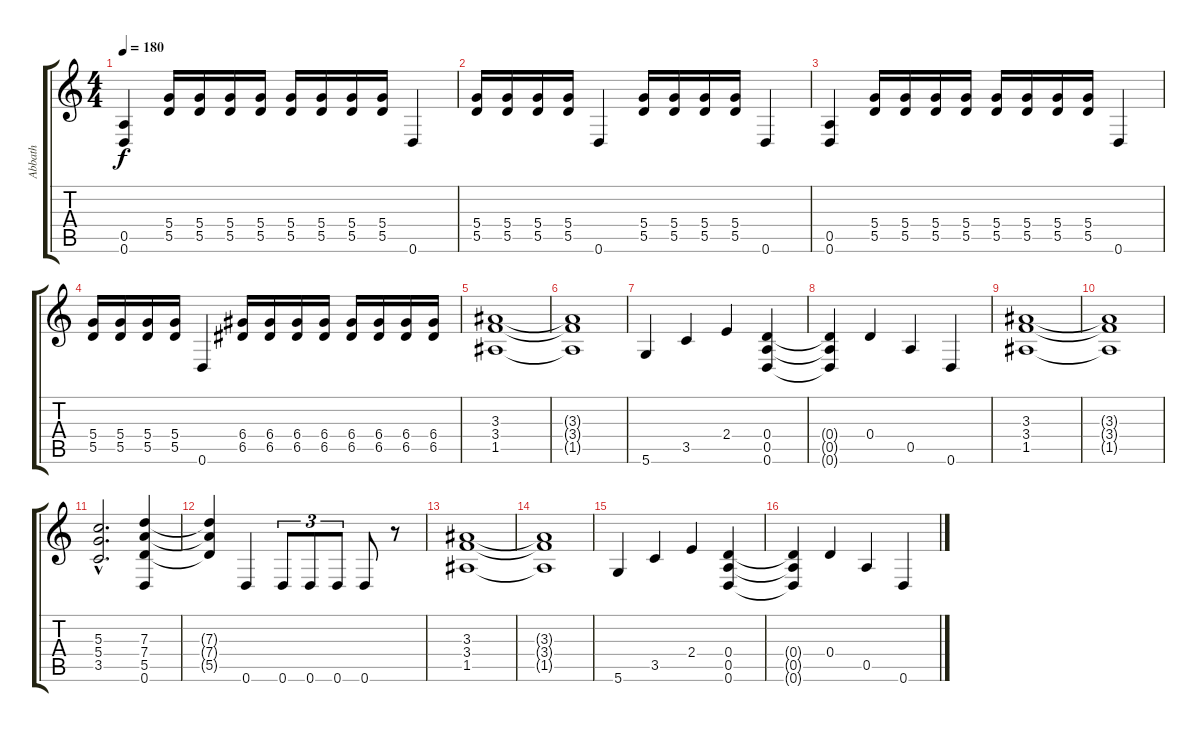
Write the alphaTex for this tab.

\track ("Abbath" "Abbath") {instrument distortionguitar}
\staff {score tabs}
\tuning (E4 B3 G3 D3 A2 D2) {hide}
\ts (4 4)
\tempo 180
\clef g2
\ks c
(0.5 0.6).4{dy f} (5.4 5.5).16 (5.4 5.5).16 (5.4 5.5).16 (5.4 5.5).16 (5.4 5.5).16 (5.4 5.5).16 (5.4 5.5).16 (5.4 5.5).16 0.6.4 |
(5.4 5.5).16 (5.4 5.5).16 (5.4 5.5).16 (5.4 5.5).16 0.6.4 (5.4 5.5).16 (5.4 5.5).16 (5.4 5.5).16 (5.4 5.5).16 0.6.4 |
(0.5 0.6).4 (5.4 5.5).16 (5.4 5.5).16 (5.4 5.5).16 (5.4 5.5).16 (5.4 5.5).16 (5.4 5.5).16 (5.4 5.5).16 (5.4 5.5).16 0.6.4 |
(5.4 5.5).16 (5.4 5.5).16 (5.4 5.5).16 (5.4 5.5).16 0.6.4 (6.4 6.5).16 (6.4 6.5).16 (6.4 6.5).16 (6.4 6.5).16 (6.4 6.5).16 (6.4 6.5).16 (6.4 6.5).16 (6.4 6.5).16 |
(3.3 3.4 1.5).1 |
(3.3{t} 3.4{t} 1.5{t}).1 |
5.6.4 3.5.4 2.4.4 (0.4 0.5 0.6).4 |
(0.4{t} 0.5{t} 0.6{t}).4 0.4.4 0.5.4 0.6.4 |
(3.3 3.4 1.5).1 |
(3.3{t} 3.4{t} 1.5{t}).1 |
(5.3{hac} 5.4{hac} 3.5{hac}).2{d} (7.3 7.4 5.5 0.6).4 |
(7.3{t} 7.4{t} 5.5{t}).4 0.6.4 0.6.8{tu (3 2)} 0.6.8{tu (3 2)} 0.6.8{tu (3 2)} 0.6.8 r.8 |
(3.3 3.4 1.5).1 |
(3.3{t} 3.4{t} 1.5{t}).1 |
5.6.4 3.5.4 2.4.4 (0.4 0.5 0.6).4 |
(0.4{t} 0.5{t} 0.6{t}).4 0.4.4 0.5.4 0.6.4
